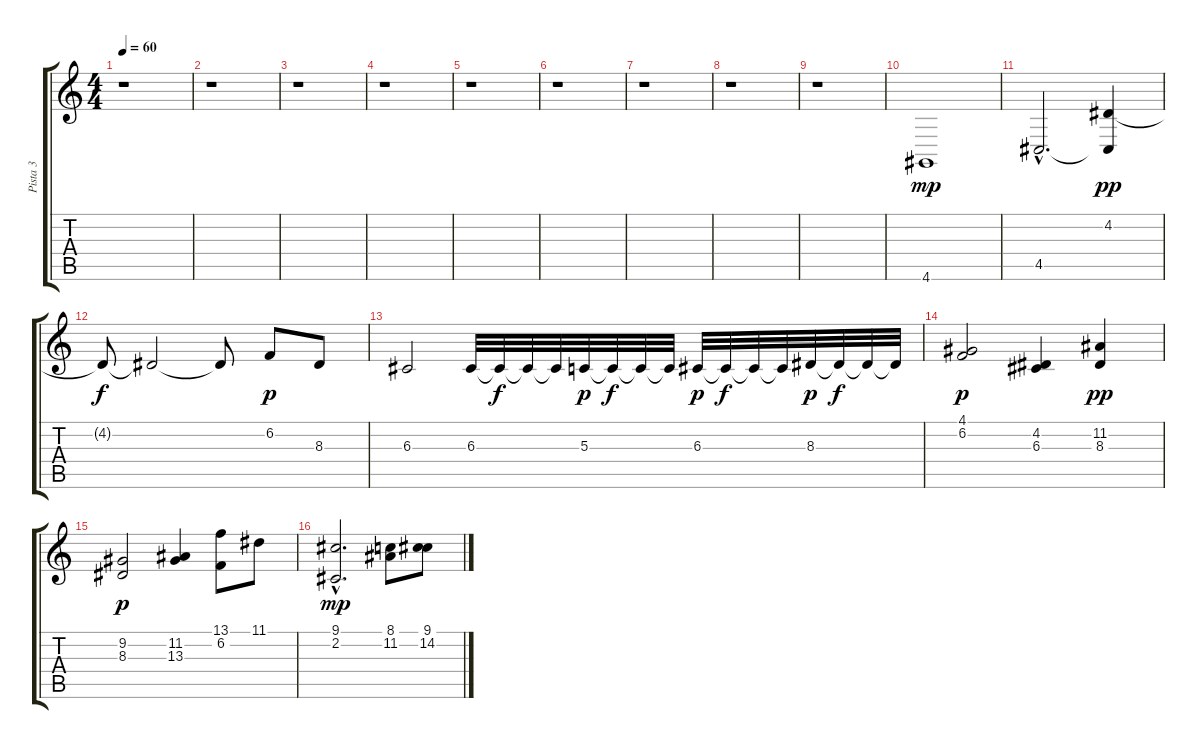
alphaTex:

\track ("Pista 3" "Pista 3") {instrument viola}
\staff {score tabs}
\tuning (E4 B3 G3 D3 A2 E2) {hide}
\ts (4 4)
\section ("" "")
\tempo 60
\clef g2
\ks c
r.1{dy mp instrument viola} |
r.1 |
r.1 |
r.1 |
r.1 |
r.1 |
r.1 |
r.1 |
r.1 |
4.6.1 |
4.5{hac}.2{d} (4.2 4.5{t}).4{dy pp} |
4.2{t}.8{dy f} 4.2{t}.2 4.2{t}.8 6.2.8{dy p} 8.3.8 |
6.3.2 6.3.32 6.3{t}.32{dy f} 6.3{t}.32 6.3{t}.32 5.3.32{dy p} 5.3{t}.32{dy f} 5.3{t}.32 5.3{t}.32 6.3.32{dy p} 6.3{t}.32{dy f} 6.3{t}.32 6.3{t}.32 8.3.32{dy p} 8.3{t}.32{dy f} 8.3{t}.32 8.3{t}.32 |
(4.1 6.2).2{dy p} (4.2 6.3).4 (11.2 8.3).4{dy pp} |
(9.2 8.3).2{dy p} (11.2 13.3).4 (13.1 6.2).8 11.1.8 |
(9.1{hac} 2.2{hac}).2{d dy mp} (8.1 11.2).8 (9.1 14.2).8
